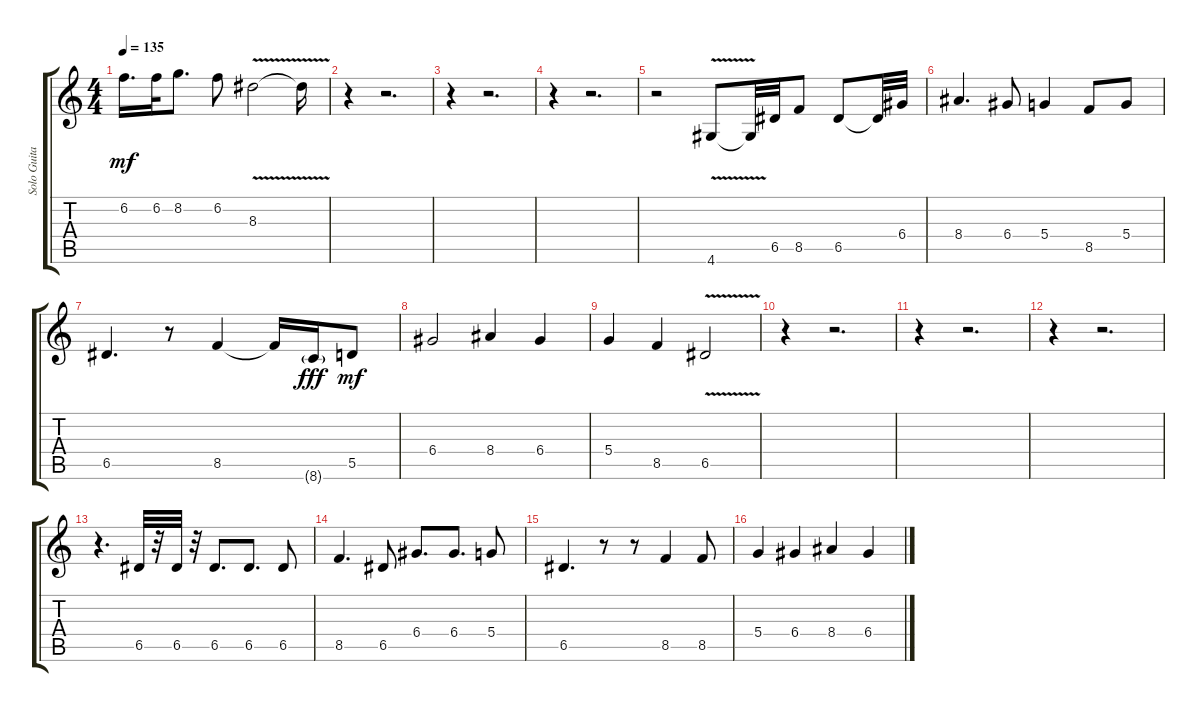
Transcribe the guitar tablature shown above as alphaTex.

\track ("Solo Guitar" "Solo Guita") {instrument distortionguitar}
\staff {score tabs}
\tuning (E4 B3 G3 D3 A2 E2) {hide}
\ts (4 4)
\tempo 135
\clef g2
\ks c
6.2{t}.16{d dy mf} 6.2.32 8.2.8{d} 6.2.8 8.3{v}.2 8.3{v t}.16 |
r.4 r.2{d} |
r.4 r.2{d} |
r.4 r.2{d} |
r.2 4.6{v}.8 4.6{v t}.32 6.5.32 8.5.8 6.5.8 6.5{t}.32 6.4.32 |
8.4.4{d} 6.4.8 5.4.4 8.5.8 5.4.8 |
6.5.4{d} r.8 8.5.4 8.5{t}.16 8.6{g}.16{dy fff} 5.5.8{dy mf} |
6.4.2 8.4.4 6.4.4 |
5.4.4 8.5.4 6.5{v}.2 |
r.4 r.2{d} |
r.4 r.2{d} |
r.4 r.2{d} |
r.4{d} 6.5.32 r.32 6.5.32 r.32 6.5.8{d} 6.5.8{d} 6.5.8 |
8.5.4{d} 6.5.8 6.4.8{d} 6.4.8{d} 5.4.8 |
6.5.4{d} r.8 r.8 8.5.4 8.5.8 |
5.4.4 6.4.4 8.4.4 6.4.4
